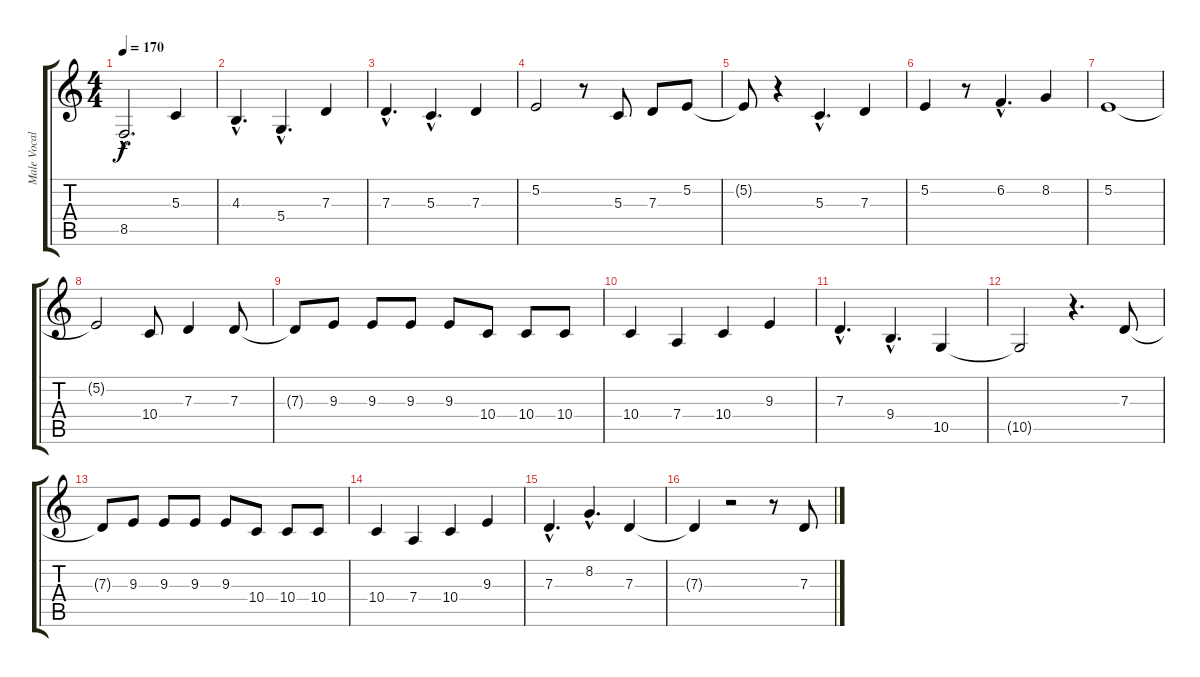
\track ("Male Vocals" "Male Vocal") {instrument cello}
\staff {score tabs}
\tuning (E4 B3 G3 D3 A2 E2) {hide}
\ts (4 4)
\tempo 170
\clef g2
\ks c
8.5{hac}.2{d dy f} 5.3.4 |
4.3{hac}.4{d} 5.4{hac}.4{d} 7.3.4 |
7.3{hac}.4{d} 5.3{hac}.4{d} 7.3.4 |
5.2.2 r.8 5.3.8 7.3.8 5.2.8 |
5.2{t}.8 r.4 5.3{hac}.4{d} 7.3.4 |
5.2.4 r.8 6.2{hac}.4{d} 8.2.4 |
5.2.1 |
5.2{t}.2 10.4.8 7.3.4 7.3.8 |
7.3{t}.8 9.3.8 9.3.8 9.3.8 9.3.8 10.4.8 10.4.8 10.4.8 |
10.4.4 7.4.4 10.4.4 9.3.4 |
7.3{hac}.4{d} 9.4{hac}.4{d} 10.5.4 |
10.5{t}.2 r.4{d} 7.3.8 |
7.3{t}.8 9.3.8 9.3.8 9.3.8 9.3.8 10.4.8 10.4.8 10.4.8 |
10.4.4 7.4.4 10.4.4 9.3.4 |
7.3{hac}.4{d} 8.2{hac}.4{d} 7.3.4 |
7.3{t}.4 r.2 r.8 7.3.8
